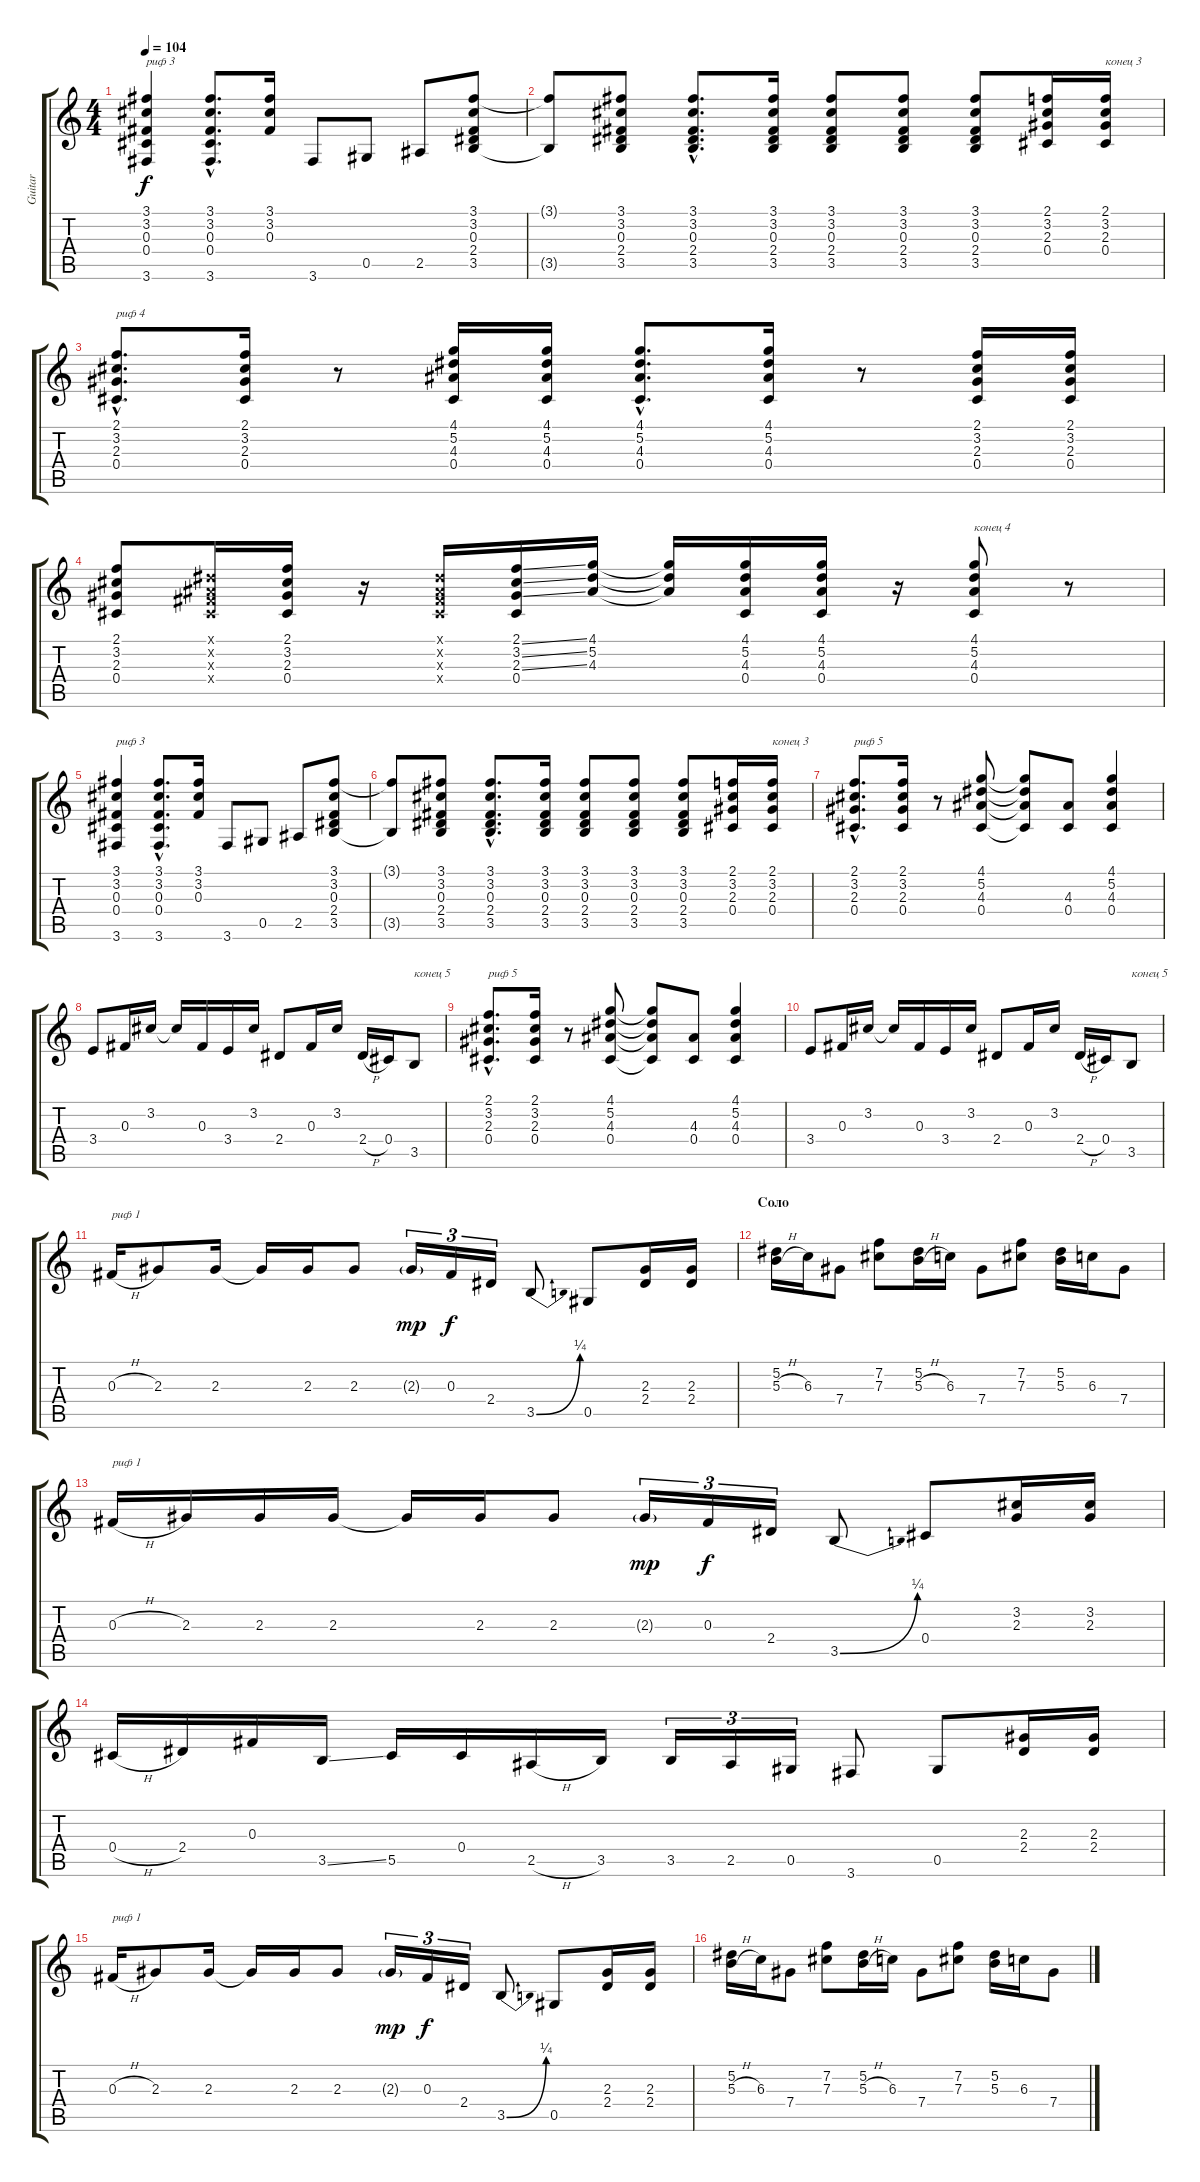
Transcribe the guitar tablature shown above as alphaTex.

\track ("Guitar" "Guitar") {instrument acousticguitarsteel}
\staff {score tabs}
\tuning (Eb4 Bb3 Gb3 Db3 Ab2 Eb2) {hide}
\ts (4 4)
\tempo 104
\clef g2
\ks c
(3.1 3.2 0.3 0.4 3.6).4{txt "риф 3" dy f} (3.1{hac} 3.2{hac} 0.3{hac} 0.4{hac} 3.6{hac}).8{d} (3.1 3.2 0.3).16 3.6.8 0.5.8 2.5.8 (3.1 3.2 0.3 2.4 3.5).8 |
(3.1{t} 3.5{t}).8 (3.1 3.2 0.3 2.4 3.5).8 (3.1{hac} 3.2{hac} 0.3{hac} 2.4{hac} 3.5{hac}).8{d} (3.1 3.2 0.3 2.4 3.5).16 (3.1 3.2 0.3 2.4 3.5).8 (3.1 3.2 0.3 2.4 3.5).8 (3.1 3.2 0.3 2.4 3.5).8 (2.1 3.2 2.3 0.4).16 (2.1 3.2 2.3 0.4).16{txt "конец 3"} |
(2.1{hac} 3.2{hac} 2.3{hac} 0.4{hac}).8{d txt "риф 4"} (2.1 3.2 2.3 0.4).16 r.8 (4.1 5.2 4.3 0.4).16 (4.1 5.2 4.3 0.4).16 (4.1{hac} 5.2{hac} 4.3{hac} 0.4{hac}).8{d} (4.1 5.2 4.3 0.4).16 r.8 (2.1 3.2 2.3 0.4).16 (2.1 3.2 2.3 0.4).16 |
(2.1 3.2 2.3 0.4).8 (0.1{x} 0.2{x} 0.3{x} 0.4{x}).16 (2.1 3.2 2.3 0.4).16 r.16 (0.1{x} 0.2{x} 0.3{x} 0.4{x}).16 (2.1{ss} 3.2{ss} 2.3{ss} 0.4).16 (4.1 5.2 4.3).16 (4.1{t} 5.2{t} 4.3{t}).16 (4.1 5.2 4.3 0.4).16 (4.1 5.2 4.3 0.4).16 r.16 (4.1 5.2 4.3 0.4).8{txt "конец 4"} r.8 |
(3.1 3.2 0.3 0.4 3.6).4{txt "риф 3"} (3.1{hac} 3.2{hac} 0.3{hac} 0.4{hac} 3.6{hac}).8{d} (3.1 3.2 0.3).16 3.6.8 0.5.8 2.5.8 (3.1 3.2 0.3 2.4 3.5).8 |
(3.1{t} 3.5{t}).8 (3.1 3.2 0.3 2.4 3.5).8 (3.1{hac} 3.2{hac} 0.3{hac} 2.4{hac} 3.5{hac}).8{d} (3.1 3.2 0.3 2.4 3.5).16 (3.1 3.2 0.3 2.4 3.5).8 (3.1 3.2 0.3 2.4 3.5).8 (3.1 3.2 0.3 2.4 3.5).8 (2.1 3.2 2.3 0.4).16 (2.1 3.2 2.3 0.4).16{txt "конец 3"} |
(2.1{hac} 3.2{hac} 2.3{hac} 0.4{hac}).8{d txt "риф 5"} (2.1 3.2 2.3 0.4).16 r.8 (4.1 5.2 4.3 0.4).8 (4.1{t} 5.2{t} 4.3{t} 0.4{t}).8 (4.3 0.4).8 (4.1 5.2 4.3 0.4).4 |
3.4.8 0.3.16 3.2.16 3.2{t}.16 0.3.16 3.4.16 3.2.16 2.4.8 0.3.16 3.2.16 2.4{h}.16 0.4.16 3.5.8{txt "конец 5"} |
(2.1{hac} 3.2{hac} 2.3{hac} 0.4{hac}).8{d txt "риф 5"} (2.1 3.2 2.3 0.4).16 r.8 (4.1 5.2 4.3 0.4).8 (4.1{t} 5.2{t} 4.3{t} 0.4{t}).8 (4.3 0.4).8 (4.1 5.2 4.3 0.4).4 |
3.4.8 0.3.16 3.2.16 3.2{t}.16 0.3.16 3.4.16 3.2.16 2.4.8 0.3.16 3.2.16 2.4{h}.16 0.4.16 3.5.8{txt "конец 5"} |
0.3{h}.16{txt "риф 1"} 2.3.8 2.3.16 2.3{t}.16 2.3.16 2.3.8 2.3{g}.16{tu (3 2) dy mp} 0.3.16{tu (3 2) dy f} 2.4.16{tu (3 2)} 3.5{be (bend 0 0 60 1)}.8 0.5.8 (2.3 2.4).16 (2.3 2.4).16 |
\section ("" "Соло")
(5.2 5.3{h}).16 6.3.16 7.4.8 (7.2 7.3).8 (5.2 5.3{h}).16 6.3.16 7.4.8 (7.2 7.3).8 (5.2 5.3).16 6.3.16 7.4.8 |
0.3{h}.16{txt "риф 1"} 2.3.16 2.3.16 2.3.16 2.3{t}.16 2.3.16 2.3.8 2.3{g}.16{tu (3 2) dy mp} 0.3.16{tu (3 2) dy f} 2.4.16{tu (3 2)} 3.5{be (bend 0 0 60 1)}.8 0.4.8 (3.2 2.3).16 (3.2 2.3).16 |
0.4{h}.16 2.4.16 0.3.16 3.5{ss}.16 5.5.16 0.4.16 2.5{h}.16 3.5.16 3.5.16{tu (3 2)} 2.5.16{tu (3 2)} 0.5.16{tu (3 2)} 3.6.8 0.5.8 (2.3 2.4).16 (2.3 2.4).16 |
0.3{h}.16{txt "риф 1"} 2.3.8 2.3.16 2.3{t}.16 2.3.16 2.3.8 2.3{g}.16{tu (3 2) dy mp} 0.3.16{tu (3 2) dy f} 2.4.16{tu (3 2)} 3.5{be (bend 0 0 60 1)}.8 0.5.8 (2.3 2.4).16 (2.3 2.4).16 |
(5.2 5.3{h}).16 6.3.16 7.4.8 (7.2 7.3).8 (5.2 5.3{h}).16 6.3.16 7.4.8 (7.2 7.3).8 (5.2 5.3).16 6.3.16 7.4.8
